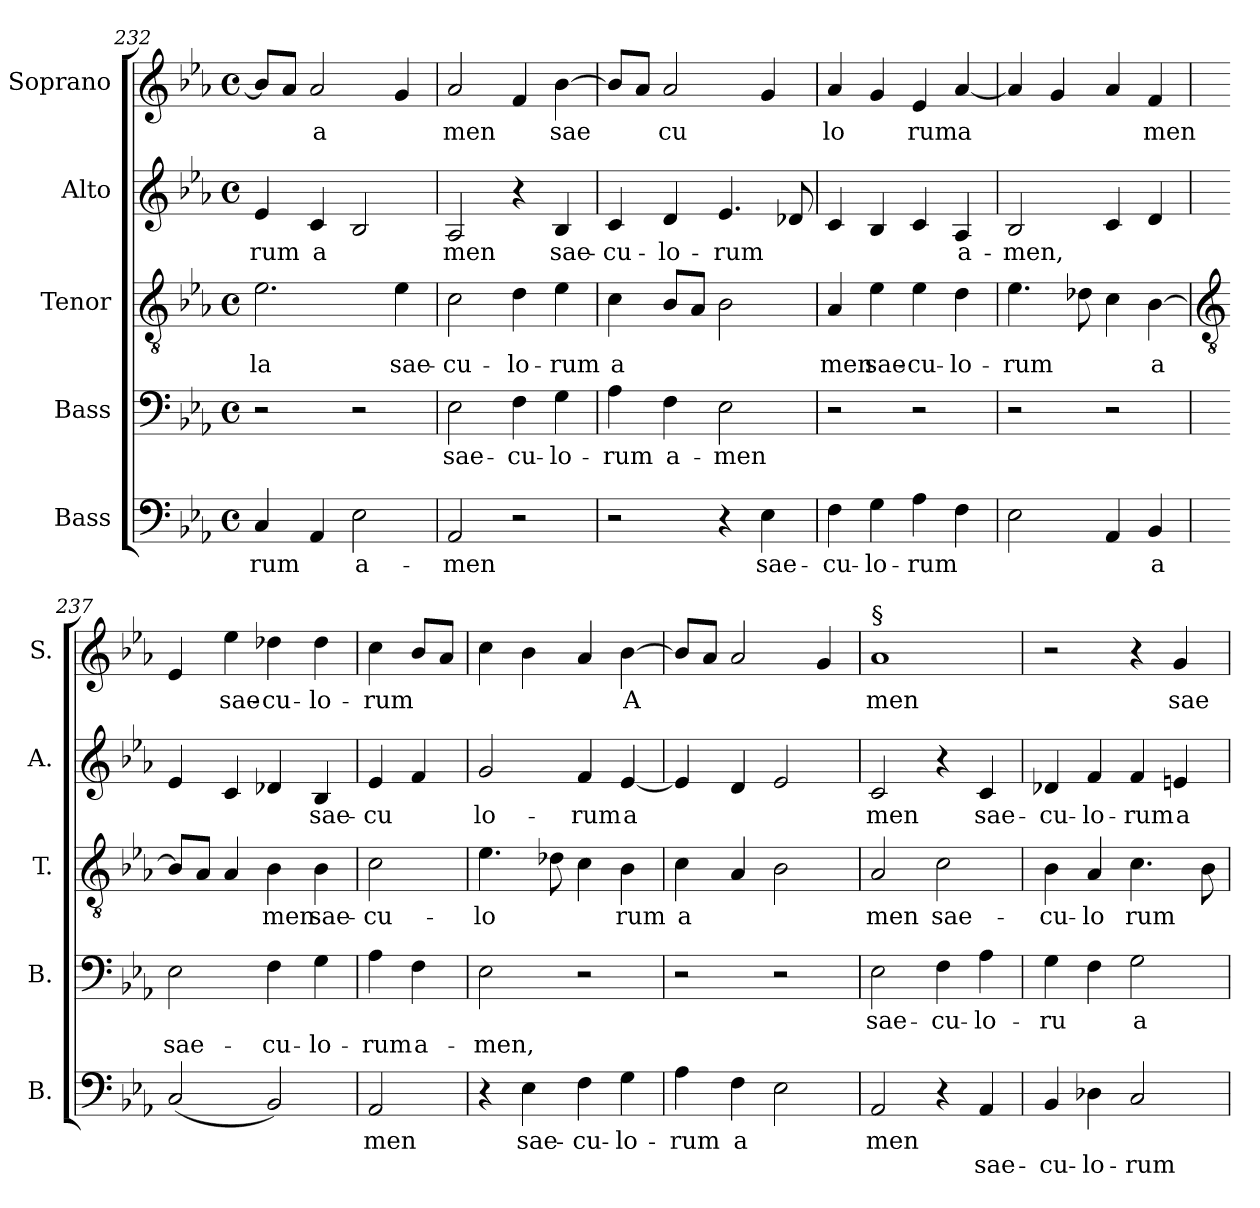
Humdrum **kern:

**kern	**text	**text	**kern	**text	**text	**kern	**text	**kern	**text	**kern	**text
*part5	*part5	*part5	*part4	*part4	*part4	*part3	*part3	*part2	*part2	*part1	*part1
*staff5	*staff5	*staff5	*staff4	*staff4	*staff4	*staff3	*staff3	*staff2	*staff2	*staff1	*staff1
*I"Bass	*	*	*I"Bass	*	*	*I"Tenor	*	*I"Alto	*	*I"Soprano	*
*I'B.	*	*	*I'B.	*	*	*I'T.	*	*I'A.	*	*I'S.	*
!!LO:LB:g=z
*clefF4	*	*	*clefF4	*	*	*clefGv2	*	*clefG2	*	*clefG2	*
*k[b-e-a-]	*	*	*k[b-e-a-]	*	*	*k[b-e-a-]	*	*k[b-e-a-]	*	*k[b-e-a-]	*
*E-:	*	*	*E-:	*	*	*E-:	*	*E-:	*	*E-:	*
*M4/4	*	*	*M4/4	*	*	*M4/4	*	*M4/4	*	*M4/4	*
*met(c)	*	*	*met(c)	*	*	*met(c)	*	*met(c)	*	*met(c)	*
=232	=232	=232	=232	=232	=232	=232	=232	=232	=232	=232	=232
!	!LO:LY:b	!	!	!	!	!	!LO:LY:b	!	!LO:LY:b	!	!
4C	-rum	.	2r	.	.	2.e-	-la	4e-	-rum	8b-L]	.
.	.	.	.	.	.	.	.	.	.	8a-J	.
!	!	!	!	!	!	!	!	!	!LO:LY:b	!	!LO:LY:b
4AA-	.	.	.	.	.	.	.	4c	a	2a-	a
!	!LO:LY:b	!	!	!	!	!	!	!	!	!	!
2E-	a-	.	2r	.	.	.	.	2B-	.	.	.
!	!	!	!	!	!	!	!LO:LY:b	!	!	!	!
.	.	.	.	.	.	4e-	sae-	.	.	4g	.
=233	=233	=233	=233	=233	=233	=233	=233	=233	=233	=233	=233
!	!LO:LY:b	!	!	!LO:LY:b	!	!	!LO:LY:b	!	!LO:LY:b	!	!LO:LY:b
2AA-	-men	.	2E-	sae-	.	2c	-cu-	2A-	men	2a-	men
!	!	!	!	!LO:LY:b	!	!	!LO:LY:b	!	!	!	!
2r	.	.	4F	-cu-	.	4d	-lo-	4r	.	4f	.
!	!	!	!	!LO:LY:b	!	!	!LO:LY:b	!	!LO:LY:b	!	!LO:LY:b
.	.	.	4G	-lo-	.	4e-	-rum	4B-	sae-	[4b-	sae
=234	=234	=234	=234	=234	=234	=234	=234	=234	=234	=234	=234
!	!	!	!	!LO:LY:b	!	!	!LO:LY:b	!	!LO:LY:b	!	!
2r	.	.	4A-	-rum	.	4c	a	4c	-cu-	8b-L]	.
.	.	.	.	.	.	.	.	.	.	8a-J	.
!	!	!	!	!LO:LY:b	!	!	!	!	!LO:LY:b	!	!LO:LY:b
.	.	.	4F	a-	.	8B-L	.	4d	-lo-	2a-	cu
.	.	.	.	.	.	8A-J	.	.	.	.	.
!	!	!	!	!LO:LY:b	!	!	!	!	!LO:LY:b	!	!
4r	.	.	2E-	-men	.	2B-	.	4.e-	-rum	.	.
!	!LO:LY:b	!	!	!	!	!	!	!	!	!	!
4E-	sae-	.	.	.	.	.	.	.	.	4g	.
.	.	.	.	.	.	.	.	8d-	.	.	.
=235	=235	=235	=235	=235	=235	=235	=235	=235	=235	=235	=235
!	!LO:LY:b	!	!	!	!	!	!LO:LY:b	!	!	!	!LO:LY:b
4F	-cu-	.	2r	.	.	4A-	men	4c	.	4a-	lo
!	!LO:LY:b	!	!	!	!	!	!LO:LY:b	!	!	!	!
4G	-lo-	.	.	.	.	4e-	sae-	4B-	.	4g	.
!	!LO:LY:b	!	!	!	!	!	!LO:LY:b	!	!	!	!LO:LY:b
4A-	-rum	.	2r	.	.	4e-	-cu-	4c	.	4e-	rum
!	!	!	!	!	!	!	!LO:LY:b	!	!LO:LY:b	!	!LO:LY:b
4F	.	.	.	.	.	4d	-lo-	4A-	a-	[4a-	a
=236	=236	=236	=236	=236	=236	=236	=236	=236	=236	=236	=236
!	!	!	!	!	!	!	!LO:LY:b	!	!LO:LY:b	!	!
2E-	.	.	2r	.	.	4.e-	-rum	2B-	-men,	4a-]	.
.	.	.	.	.	.	.	.	.	.	4g	.
.	.	.	.	.	.	8d-	.	.	.	.	.
4AA-	.	.	2r	.	.	4c	.	4c	.	4a-	.
!	!LO:LY:b	!	!	!	!	!	!LO:LY:b	!	!	!	!LO:LY:b
4BB-	a	.	.	.	.	[4B-	a	4d	.	4f	men
!!LO:LB:g=z
=237	=237	=237	=237	=237	=237	=237	=237	=237	=237	=237	=237
*	*	*	*	*	*	*clefGv2	*	*	*	*	*
!	!	!	!	!	!LO:LY:b	!	!	!	!	!	!
(<2C	.	.	2E-	.	sae-	8B-L]	.	4e-	.	4e-	.
.	.	.	.	.	.	8A-J	.	.	.	.	.
!	!	!	!	!	!	!	!	!	!	!	!LO:LY:b
.	.	.	.	.	.	4A-	.	4c	.	4ee-	sae-
!	!	!	!	!	!LO:LY:b	!	!LO:LY:b	!	!	!	!LO:LY:b
2BB-)	.	.	4F	.	-cu-	4B-	men	4d-	.	4dd-	-cu-
!	!	!	!	!	!LO:LY:b	!	!LO:LY:b	!	!LO:LY:b	!	!LO:LY:b
.	.	.	4G	.	-lo-	4B-	sae-	4B-	sae-	4dd-	-lo-
=238	=238	=238	=238	=238	=238	=238	=238	=238	=238	=238	=238
!	!LO:LY:b	!	!	!	!LO:LY:b	!	!LO:LY:b	!	!LO:LY:b	!	!LO:LY:b
2AA-	men	.	4A-	.	-rum	2c	-cu-	4e-	-cu	4cc	-rum
!	!	!	!	!	!LO:LY:b	!	!	!	!	!	!
.	.	.	4F	.	a-	.	.	4f	.	8b-L	.
.	.	.	.	.	.	.	.	.	.	8a-J	.
=239	=239	=239	=239	=239	=239	=239	=239	=239	=239	=239	=239
!	!	!	!	!	!LO:LY:b	!	!LO:LY:b	!	!LO:LY:b	!	!
4r	.	.	2E-	.	-men,	4.e-	-lo	2g	lo-	4cc	.
!	!LO:LY:b	!	!	!	!	!	!	!	!	!	!
4E-	sae-	.	.	.	.	.	.	.	.	4b-	.
.	.	.	.	.	.	8d-	.	.	.	.	.
!	!LO:LY:b	!	!	!	!	!	!	!	!LO:LY:b	!	!
4F	-cu-	.	2r	.	.	4c	.	4f	-rum	4a-	.
!	!LO:LY:b	!	!	!	!	!	!LO:LY:b	!	!LO:LY:b	!	!LO:LY:b
4G	-lo-	.	.	.	.	4B-	rum	[4e-	a	[4b-	A
=240	=240	=240	=240	=240	=240	=240	=240	=240	=240	=240	=240
!	!LO:LY:b	!	!	!	!	!	!LO:LY:b	!	!	!	!
4A-	-rum	.	2r	.	.	4c	a	4e-]	.	8b-L]	.
.	.	.	.	.	.	.	.	.	.	8a-J	.
!	!LO:LY:b	!	!	!	!	!	!	!	!	!	!
4F	a	.	.	.	.	4A-	.	4d	.	2a-	.
2E-	.	.	2r	.	.	2B-	.	2e-	.	.	.
.	.	.	.	.	.	.	.	.	.	4g	.
=241	=241	=241	=241	=241	=241	=241	=241	=241	=241	=241	=241
!	!	!	!	!	!	!	!	!	!	!LO:TX:a:t=§	!
!	!LO:LY:b	!	!	!LO:LY:b	!	!	!LO:LY:b	!	!LO:LY:b	!	!LO:LY:b
2AA-	men	.	2E-	sae-	.	2A-	men	2c	men	1a-	men
!	!	!	!	!LO:LY:b	!	!	!LO:LY:b	!	!	!	!
4r	.	.	4F	-cu-	.	2c	sae-	4r	.	.	.
!	!	!LO:LY:b	!	!LO:LY:b	!	!	!	!	!LO:LY:b	!	!
4AA-	.	sae-	4A-	-lo-	.	.	.	4c	sae-	.	.
=242	=242	=242	=242	=242	=242	=242	=242	=242	=242	=242	=242
!	!	!LO:LY:b	!	!LO:LY:b	!	!	!LO:LY:b	!	!LO:LY:b	!	!
4BB-	.	-cu-	4G	-ru	.	4B-	-cu-	4d-	-cu-	2r	.
!	!	!LO:LY:b	!	!	!	!	!LO:LY:b	!	!LO:LY:b	!	!
4D-	.	-lo-	4F	.	.	4A-	-lo	4f	-lo-	.	.
!	!	!LO:LY:b	!	!LO:LY:b	!	!	!LO:LY:b	!	!LO:LY:b	!	!
2C	.	-rum	2G	a-	.	4.c	rum	4f	-rum	4r	.
!	!	!	!	!	!	!	!	!	!LO:LY:b	!	!LO:LY:b
.	.	.	.	.	.	.	.	4e	a-	4g	sae-
.	.	.	.	.	.	8B-	.	.	.	.	.
=	=	=	=	=	=	=	=	=	=	=	=
*-	*-	*-	*-	*-	*-	*-	*-	*-	*-	*-	*-
